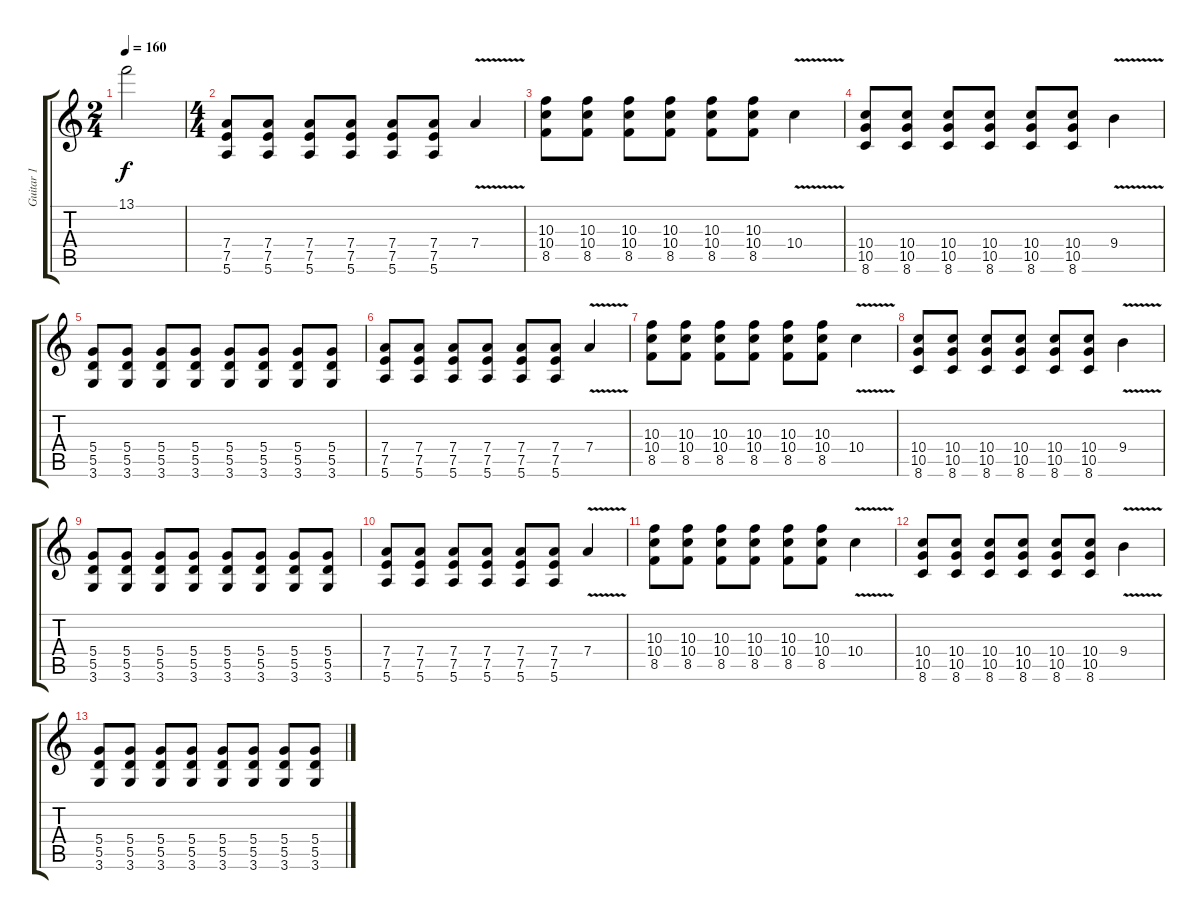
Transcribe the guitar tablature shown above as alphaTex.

\track ("Guitar 1" "Guitar 1") {instrument distortionguitar}
\staff {score tabs}
\tuning (E4 B3 G3 D3 A2 E2) {hide}
\ts (2 4)
\tempo 160
\clef g2
\ks c
13.1{t}.2{dy f} |
\ts (4 4)
(7.4 7.5 5.6).8{volume 16} (7.4 7.5 5.6).8 (7.4 7.5 5.6).8 (7.4 7.5 5.6).8 (7.4 7.5 5.6).8 (7.4 7.5 5.6).8 7.4{v}.4 |
(10.3 10.4 8.5).8 (10.3 10.4 8.5).8 (10.3 10.4 8.5).8 (10.3 10.4 8.5).8 (10.3 10.4 8.5).8 (10.3 10.4 8.5).8 10.4{v}.4 |
(10.4 10.5 8.6).8 (10.4 10.5 8.6).8 (10.4 10.5 8.6).8 (10.4 10.5 8.6).8 (10.4 10.5 8.6).8 (10.4 10.5 8.6).8 9.4{v}.4 |
(5.4 5.5 3.6).8 (5.4 5.5 3.6).8 (5.4 5.5 3.6).8 (5.4 5.5 3.6).8 (5.4 5.5 3.6).8 (5.4 5.5 3.6).8 (5.4 5.5 3.6).8 (5.4 5.5 3.6).8 |
(7.4 7.5 5.6).8 (7.4 7.5 5.6).8 (7.4 7.5 5.6).8 (7.4 7.5 5.6).8 (7.4 7.5 5.6).8 (7.4 7.5 5.6).8 7.4{v}.4 |
(10.3 10.4 8.5).8 (10.3 10.4 8.5).8 (10.3 10.4 8.5).8 (10.3 10.4 8.5).8 (10.3 10.4 8.5).8 (10.3 10.4 8.5).8 10.4{v}.4 |
(10.4 10.5 8.6).8 (10.4 10.5 8.6).8 (10.4 10.5 8.6).8 (10.4 10.5 8.6).8 (10.4 10.5 8.6).8 (10.4 10.5 8.6).8 9.4{v}.4 |
(5.4 5.5 3.6).8 (5.4 5.5 3.6).8 (5.4 5.5 3.6).8 (5.4 5.5 3.6).8 (5.4 5.5 3.6).8 (5.4 5.5 3.6).8 (5.4 5.5 3.6).8 (5.4 5.5 3.6).8 |
(7.4 7.5 5.6).8{volume 0} (7.4 7.5 5.6).8 (7.4 7.5 5.6).8 (7.4 7.5 5.6).8 (7.4 7.5 5.6).8 (7.4 7.5 5.6).8 7.4{v}.4 |
(10.3 10.4 8.5).8 (10.3 10.4 8.5).8 (10.3 10.4 8.5).8 (10.3 10.4 8.5).8 (10.3 10.4 8.5).8 (10.3 10.4 8.5).8 10.4{v}.4 |
(10.4 10.5 8.6).8 (10.4 10.5 8.6).8 (10.4 10.5 8.6).8 (10.4 10.5 8.6).8 (10.4 10.5 8.6).8 (10.4 10.5 8.6).8 9.4{v}.4 |
(5.4 5.5 3.6).8 (5.4 5.5 3.6).8 (5.4 5.5 3.6).8 (5.4 5.5 3.6).8 (5.4 5.5 3.6).8 (5.4 5.5 3.6).8 (5.4 5.5 3.6).8 (5.4 5.5 3.6).8
